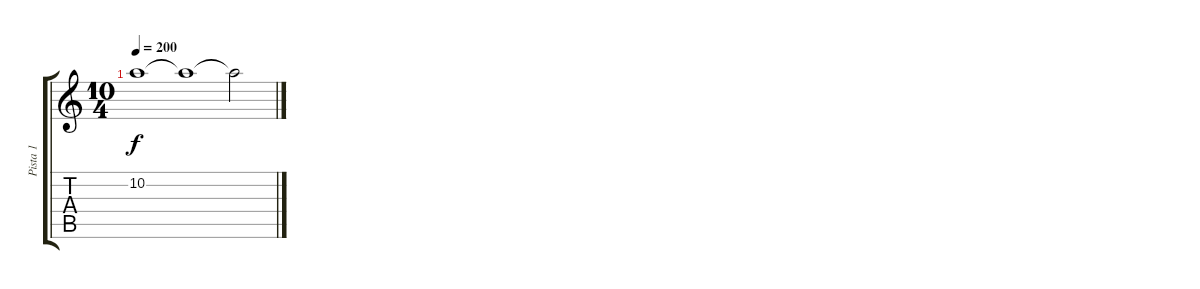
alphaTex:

\track ("Pista 1" "Pista 1") {instrument distortionguitar}
\staff {score tabs}
\tuning (E4 B3 G3 D3 A2 E2) {hide}
\ts (10 4)
\tempo 200
\clef g2
\ks c
10.2{t}.1{dy f} 10.2{t}.1 10.2{t}.2
